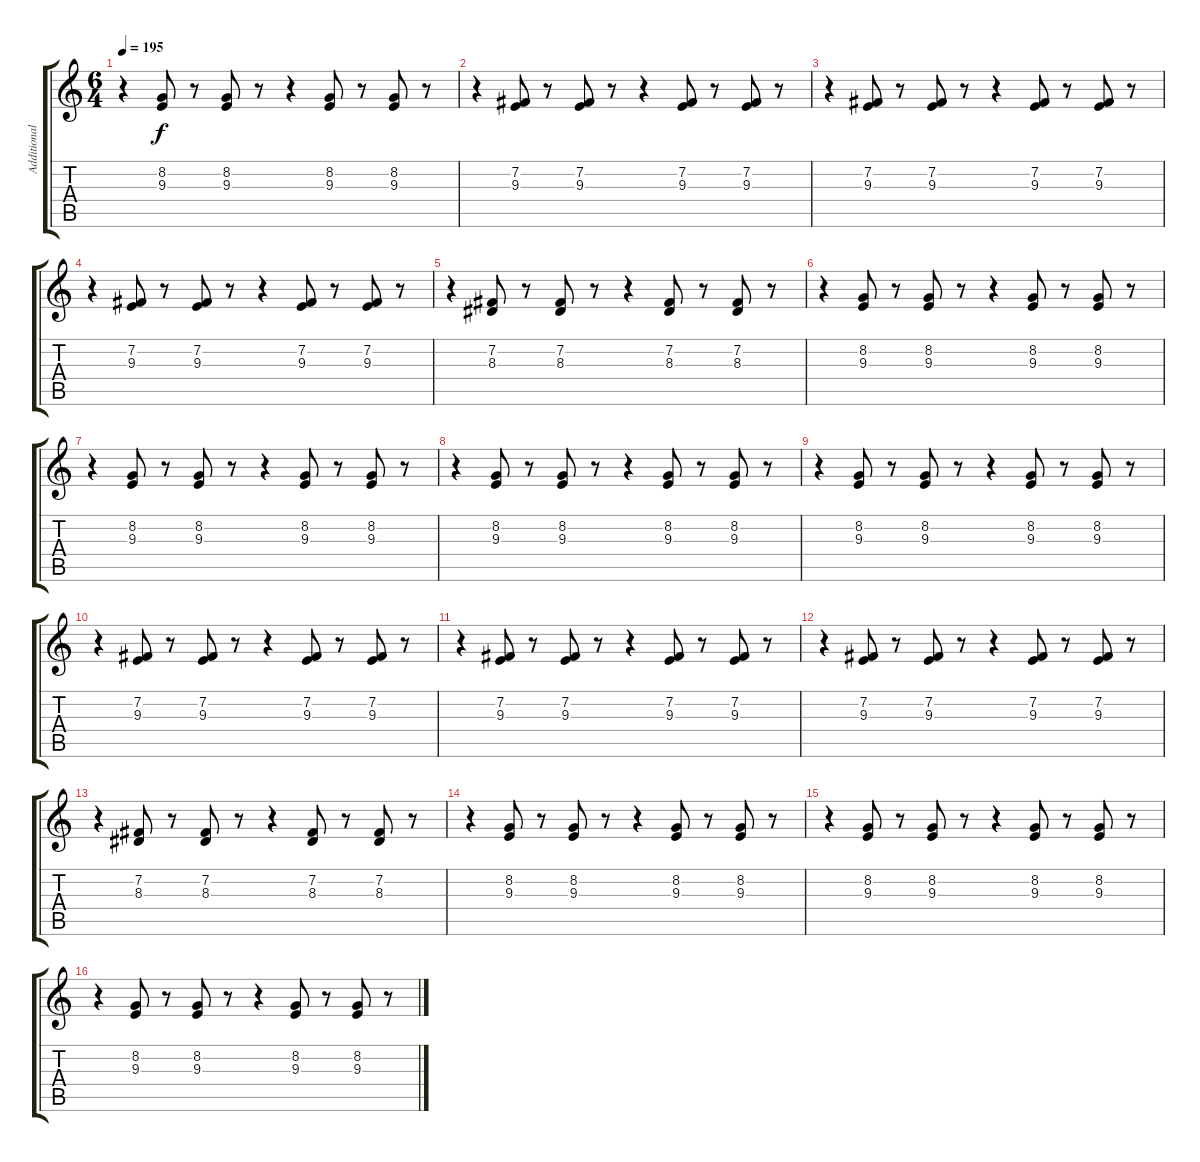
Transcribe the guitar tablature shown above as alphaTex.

\track ("Additional Guitar + Effects" "Additional") {instrument drawbarorgan}
\staff {score tabs}
\tuning (E4 B3 G3 D3 A2 E2) {hide}
\ts (6 4)
\tempo 195
\clef g2
\ks c
r.4{dy f} (8.2 9.3).8 r.8 (8.2 9.3).8 r.8 r.4 (8.2 9.3).8 r.8 (8.2 9.3).8 r.8 |
r.4 (7.2 9.3).8 r.8 (7.2 9.3).8 r.8 r.4 (7.2 9.3).8 r.8 (7.2 9.3).8 r.8 |
r.4 (7.2 9.3).8 r.8 (7.2 9.3).8 r.8 r.4 (7.2 9.3).8 r.8 (7.2 9.3).8 r.8 |
r.4 (7.2 9.3).8 r.8 (7.2 9.3).8 r.8 r.4 (7.2 9.3).8 r.8 (7.2 9.3).8 r.8 |
r.4 (7.2 8.3).8 r.8 (7.2 8.3).8 r.8 r.4 (7.2 8.3).8 r.8 (7.2 8.3).8 r.8 |
r.4 (8.2 9.3).8 r.8 (8.2 9.3).8 r.8 r.4 (8.2 9.3).8 r.8 (8.2 9.3).8 r.8 |
r.4 (8.2 9.3).8 r.8 (8.2 9.3).8 r.8 r.4 (8.2 9.3).8 r.8 (8.2 9.3).8 r.8 |
r.4 (8.2 9.3).8 r.8 (8.2 9.3).8 r.8 r.4 (8.2 9.3).8 r.8 (8.2 9.3).8 r.8 |
r.4 (8.2 9.3).8 r.8 (8.2 9.3).8 r.8 r.4 (8.2 9.3).8 r.8 (8.2 9.3).8 r.8 |
r.4 (7.2 9.3).8 r.8 (7.2 9.3).8 r.8 r.4 (7.2 9.3).8 r.8 (7.2 9.3).8 r.8 |
r.4 (7.2 9.3).8 r.8 (7.2 9.3).8 r.8 r.4 (7.2 9.3).8 r.8 (7.2 9.3).8 r.8 |
r.4 (7.2 9.3).8 r.8 (7.2 9.3).8 r.8 r.4 (7.2 9.3).8 r.8 (7.2 9.3).8 r.8 |
r.4 (7.2 8.3).8 r.8 (7.2 8.3).8 r.8 r.4 (7.2 8.3).8 r.8 (7.2 8.3).8 r.8 |
r.4 (8.2 9.3).8 r.8 (8.2 9.3).8 r.8 r.4 (8.2 9.3).8 r.8 (8.2 9.3).8 r.8 |
r.4 (8.2 9.3).8 r.8 (8.2 9.3).8 r.8 r.4 (8.2 9.3).8 r.8 (8.2 9.3).8 r.8 |
r.4 (8.2 9.3).8 r.8 (8.2 9.3).8 r.8 r.4 (8.2 9.3).8 r.8 (8.2 9.3).8 r.8
